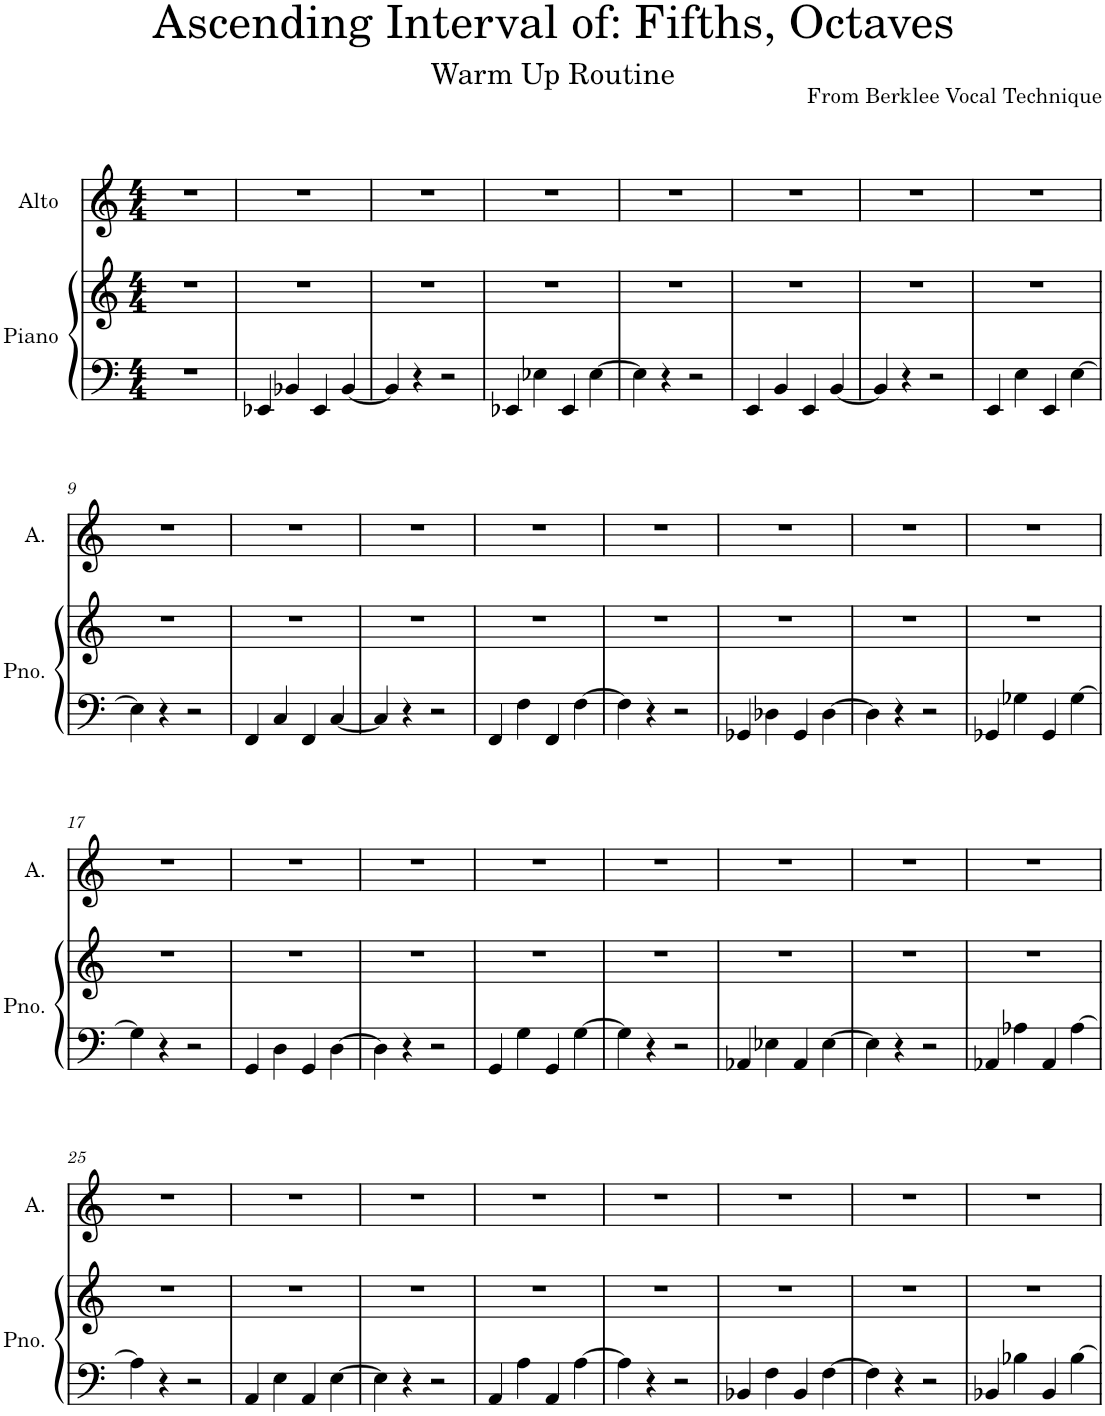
**kern	**kern	**kern
*part2	*part2	*part1
*staff3	*staff2	*staff1
*I"Piano	*	*I"Alto
*I'Pno.	*	*I'A.
*clefF4	*clefG2	*clefG2
*k[]	*k[]	*k[]
*M4/4	*M4/4	*M4/4
=1	=1	=1
1r	1r	1r
=2	=2	=2
4EE-X/	1r	1r
4BB-X/	.	.
4EE-/	.	.
[4BB-/	.	.
=3	=3	=3
4BB-/]	1r	1r
4r	.	.
2r	.	.
=4	=4	=4
4EE-X/	1r	1r
4E-X\	.	.
4EE-/	.	.
[4E-\	.	.
=5	=5	=5
4E-\]	1r	1r
4r	.	.
2r	.	.
=6	=6	=6
4EE/	1r	1r
4BB/	.	.
4EE/	.	.
[4BB/	.	.
=7	=7	=7
4BB/]	1r	1r
4r	.	.
2r	.	.
=8	=8	=8
4EE/	1r	1r
4E\	.	.
4EE/	.	.
[4E\	.	.
!!LO:LB:g=z
=9	=9	=9
4E\]	1r	1r
4r	.	.
2r	.	.
=10	=10	=10
4FF/	1r	1r
4C/	.	.
4FF/	.	.
[4C/	.	.
=11	=11	=11
4C/]	1r	1r
4r	.	.
2r	.	.
=12	=12	=12
4FF/	1r	1r
4F\	.	.
4FF/	.	.
[4F\	.	.
=13	=13	=13
4F\]	1r	1r
4r	.	.
2r	.	.
=14	=14	=14
4GG-X/	1r	1r
4D-X\	.	.
4GG-/	.	.
[4D-\	.	.
=15	=15	=15
4D-\]	1r	1r
4r	.	.
2r	.	.
=16	=16	=16
4GG-X/	1r	1r
4G-X\	.	.
4GG-/	.	.
[4G-\	.	.
!!LO:LB:g=z
=17	=17	=17
4G-\]	1r	1r
4r	.	.
2r	.	.
=18	=18	=18
4GG/	1r	1r
4D\	.	.
4GG/	.	.
[4D\	.	.
=19	=19	=19
4D\]	1r	1r
4r	.	.
2r	.	.
=20	=20	=20
4GG/	1r	1r
4G\	.	.
4GG/	.	.
[4G\	.	.
=21	=21	=21
4G\]	1r	1r
4r	.	.
2r	.	.
=22	=22	=22
4AA-X/	1r	1r
4E-X\	.	.
4AA-/	.	.
[4E-\	.	.
=23	=23	=23
4E-\]	1r	1r
4r	.	.
2r	.	.
=24	=24	=24
4AA-X/	1r	1r
4A-X\	.	.
4AA-/	.	.
[4A-\	.	.
!!LO:LB:g=z
=25	=25	=25
4A-\]	1r	1r
4r	.	.
2r	.	.
=26	=26	=26
4AA/	1r	1r
4E\	.	.
4AA/	.	.
[4E\	.	.
=27	=27	=27
4E\]	1r	1r
4r	.	.
2r	.	.
=28	=28	=28
4AA/	1r	1r
4A\	.	.
4AA/	.	.
[4A\	.	.
=29	=29	=29
4A\]	1r	1r
4r	.	.
2r	.	.
=30	=30	=30
4BB-X/	1r	1r
4F\	.	.
4BB-/	.	.
[4F\	.	.
=31	=31	=31
4F\]	1r	1r
4r	.	.
2r	.	.
=32	=32	=32
4BB-X/	1r	1r
4B-X\	.	.
4BB-/	.	.
[4B-\	.	.
=	=	=
*-	*-	*-
